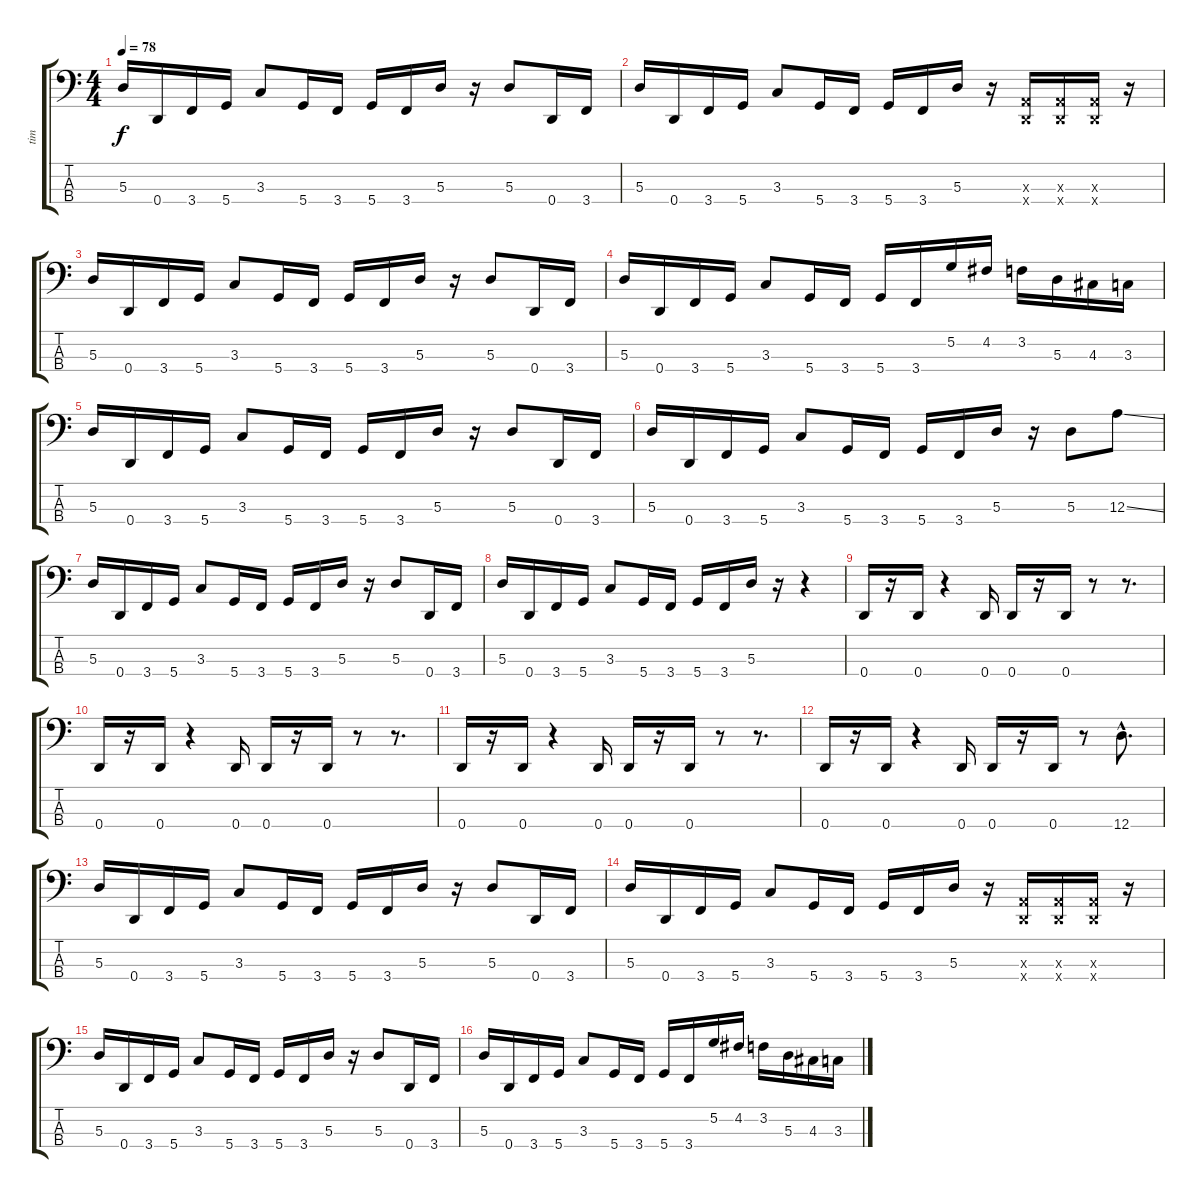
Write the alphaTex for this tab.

\track ("tim" "tim") {instrument electricbassfinger}
\staff {score tabs}
\tuning (G2 D2 A1 D1) {hide}
\ts (4 4)
\tempo 78
\clef f4
\ks c
5.3.16{dy f instrument electricbassfinger} 0.4.16 3.4.16 5.4.16 3.3.8 5.4.16 3.4.16 5.4.16 3.4.16 5.3.16 r.16 5.3.8 0.4.16 3.4.16 |
5.3.16 0.4.16 3.4.16 5.4.16 3.3.8 5.4.16 3.4.16 5.4.16 3.4.16 5.3.16 r.16 (0.3{x} 0.4{x}).16 (0.3{x} 0.4{x}).16 (0.3{x} 0.4{x}).16 r.16 |
5.3.16 0.4.16 3.4.16 5.4.16 3.3.8 5.4.16 3.4.16 5.4.16 3.4.16 5.3.16 r.16 5.3.8 0.4.16 3.4.16 |
5.3.16 0.4.16 3.4.16 5.4.16 3.3.8 5.4.16 3.4.16 5.4.16 3.4.16 5.2.16 4.2.16 3.2.16 5.3.16 4.3.16 3.3.16 |
5.3.16 0.4.16 3.4.16 5.4.16 3.3.8 5.4.16 3.4.16 5.4.16 3.4.16 5.3.16 r.16 5.3.8 0.4.16 3.4.16 |
5.3.16 0.4.16 3.4.16 5.4.16 3.3.8 5.4.16 3.4.16 5.4.16 3.4.16 5.3.16 r.16 5.3.8 12.3{ss}.8 |
5.3.16 0.4.16 3.4.16 5.4.16 3.3.8 5.4.16 3.4.16 5.4.16 3.4.16 5.3.16 r.16 5.3.8 0.4.16 3.4.16 |
5.3.16 0.4.16 3.4.16 5.4.16 3.3.8 5.4.16 3.4.16 5.4.16 3.4.16 5.3.16 r.16 r.4 |
0.4.16 r.16 0.4.16 r.4 0.4.16 0.4.16 r.16 0.4.16 r.8 r.8{d} |
0.4.16 r.16 0.4.16 r.4 0.4.16 0.4.16 r.16 0.4.16 r.8 r.8{d} |
0.4.16 r.16 0.4.16 r.4 0.4.16 0.4.16 r.16 0.4.16 r.8 r.8{d} |
0.4.16 r.16 0.4.16 r.4 0.4.16 0.4.16 r.16 0.4.16 r.8 12.4{hac}.8{d} |
5.3.16 0.4.16 3.4.16 5.4.16 3.3.8 5.4.16 3.4.16 5.4.16 3.4.16 5.3.16 r.16 5.3.8 0.4.16 3.4.16 |
5.3.16 0.4.16 3.4.16 5.4.16 3.3.8 5.4.16 3.4.16 5.4.16 3.4.16 5.3.16 r.16 (0.3{x} 0.4{x}).16 (0.3{x} 0.4{x}).16 (0.3{x} 0.4{x}).16 r.16 |
5.3.16 0.4.16 3.4.16 5.4.16 3.3.8 5.4.16 3.4.16 5.4.16 3.4.16 5.3.16 r.16 5.3.8 0.4.16 3.4.16 |
5.3.16 0.4.16 3.4.16 5.4.16 3.3.8 5.4.16 3.4.16 5.4.16 3.4.16 5.2.16 4.2.16 3.2.16 5.3.16 4.3.16 3.3.16
